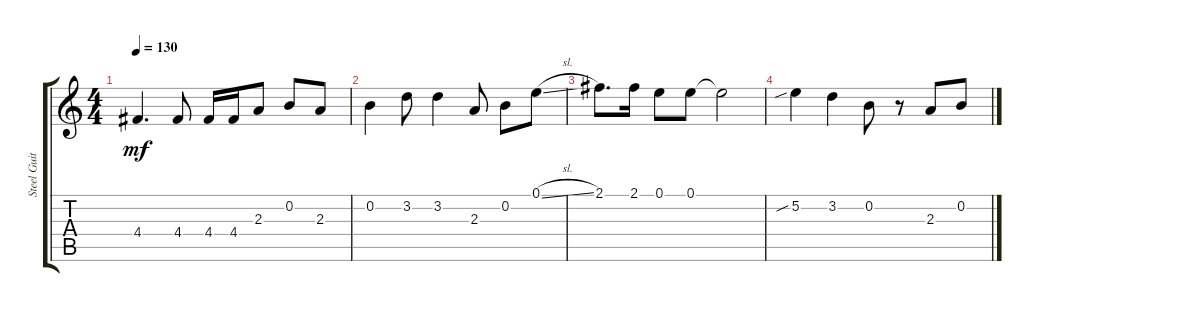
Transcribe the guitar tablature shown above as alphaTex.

\track ("Steel Guitar" "Steel Guit") {instrument acousticguitarsteel}
\staff {score tabs}
\tuning (E4 B3 G3 D3 A2 E2) {hide}
\ts (4 4)
\tempo 130
\clef g2
\ks c
4.4.4{d dy mf} 4.4.8 4.4.16 4.4.16 2.3.8 0.2.8 2.3.8 |
0.2.4 3.2.8 3.2.4 2.3.8 0.2.8 0.1{sl}.8 |
2.1.8{d} 2.1.16 0.1.8 0.1.8 0.1{t}.2 |
5.2{sib}.4 3.2.4 0.2.8 r.8 2.3.8 0.2.8
